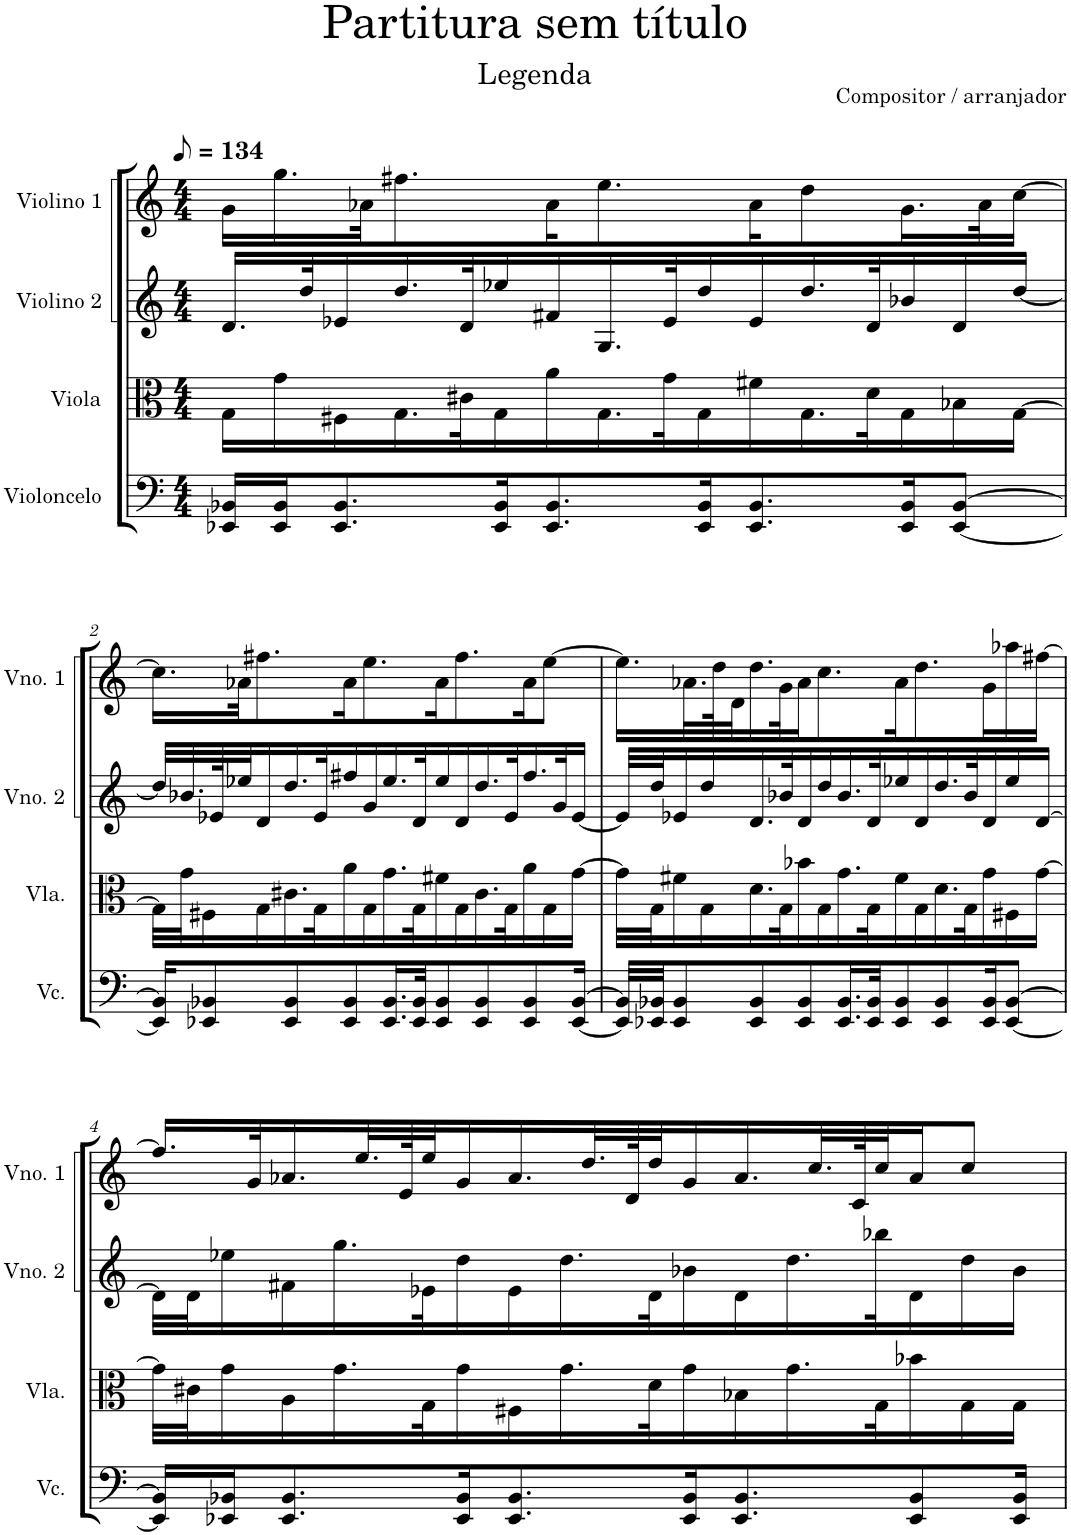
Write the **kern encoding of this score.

**kern	**kern	**kern	**kern
*part4	*part3	*part2	*part1
*staff4	*staff3	*staff2	*staff1
*I"Violoncelo	*I"Viola	*I"Violino 2	*I"Violino 1
*I'Vc.	*I'Vla.	*I'Vno. 2	*I'Vno. 1
*clefF4	*clefC3	*clefG2	*clefG2
*k[]	*k[]	*k[]	*k[]
*M4/4	*M4/4	*M4/4	*M4/4
*MM67	*MM67	*MM67	*MM67
=1	=1	=1	=1
16EE-X/ 16BB-X/LL	16G\LL	16.d/LL	16g\LL
16EE-/ 16BB-/J	16g\	.	16.gg\
.	.	32dd/K	.
8.EE-/ 8.BB-/	16F#X\	16e-X/	.
.	.	.	32a-X\JK
.	16.G\	16.dd/	8.ff#X\
.	32c#X\K	32d/K	.
16EE-/ 16BB-/K	16G\	16ee-X/	.
8.EE-/ 8.BB-/	16a\	16f#X/	16a-\K
.	16.G\	16.G/	8.ee\
.	32g\K	32e-/K	.
16EE-/ 16BB-/K	16G\	16dd/	.
8.EE-/ 8.BB-/	16f#X\	16e-/	16a-\K
.	16.G\	16.dd/	8dd\
.	32d\K	32d/K	.
16EE-/ 16BB-/K	16G\	16b-X/	16.g\L
[8EE-/ [8BB-/J	16B-X\	16d/	.
.	.	.	32a-\K
.	[16G\JJ	[16dd/JJ	[16cc\JJ
!!LO:LB:g=z
=2	=2	=2	=2
16EE-/] 16BB-/]KL	32G\LLL]	32dd/LLL]	16.cc\LL]
.	32g\J	32.b-X/	.
8EE-X/ 8BB-X/	16F#X\	.	.
.	.	64e-X/K	.
.	.	32ee-X/J	32a-X\JK
.	16G\	16d/	8.ff#X\
8EE-/ 8BB-/	16.c#X\	16.dd/	.
.	32G\K	32e-/K	.
8EE-/ 8BB-/	16a\	16ff#X/	16a-\K
.	16G\	16g/	8.ee\
16.EE-/ 16.BB-/L	16.g\	16.ee-/	.
32EE-/ 32BB-/JK	32G\K	32d/K	.
8EE-/ 8BB-/	16f#X\	16ee-/	16a-\K
.	16G\	16d/	8.ff#\
8EE-/ 8BB-/	16.c#\	16.dd/	.
.	32G\K	32e-/K	.
8EE-/ 8BB-/	16a\	16.ff#/	16a-\K
.	16G\	.	[8ee\J
.	.	32g/K	.
[16EE-/ [16BB-/Jk	[16g\JJ	[16e-/JJ	.
=3	=3	=3	=3
32EE-/] 32BB-/]LLL	32g\LLL]	32e-/LLL]	16.ee\LL]
32EE-X/ 32BB-X/JJ	32G\J	32dd/J	.
8EE-/ 8BB-/	16f#X\	16e-X/	.
.	.	.	32.a-X\L
.	16G\	16dd/	.
.	.	.	64dd\K
.	.	.	32d\J
8EE-/ 8BB-/	16.d\	16.d/	16.dd\
.	32G\K	32b-X/K	32g\K
8EE-/ 8BB-/	16b-X\	16d/	16a-\J
.	16G\	16dd/	8.cc\
16.EE-/ 16.BB-/L	16.g\	16.b-/	.
32EE-/ 32BB-/JK	32G\K	32d/K	.
8EE-/ 8BB-/	16f#\	16ee-X/	16a-\K
.	16G\	16d/	8.dd\
8EE-/ 8BB-/	16.d\	16.dd/	.
.	32G\K	32b-/K	.
16EE-/ 16BB-/K	16g\	16d/	16g\L
[8EE-/ [8BB-/J	16F#X\	16ee-/	16aa-X\
.	[16g\JJ	[16d/JJ	[16ff#X\JJ
!!LO:LB:g=z
=4	=4	=4	=4
16EE-/] 16BB-/]LL	32g\LLL]	32d\LLL]	16.ff#/LL]
.	32c#X\J	32d\J	.
16EE-X/ 16BB-X/J	16g\	16ee-X\	.
.	.	.	32g/K
8.EE-/ 8.BB-/	16A\	16f#X\	16.a-X/
.	16.g\	16.gg\	.
.	.	.	32.ee/L
.	.	.	64e/K
.	32G\K	32e-X\K	32ee/J
16EE-/ 16BB-/K	16g\	16dd\	16g/
8.EE-/ 8.BB-/	16F#X\	16e-\	16.a-/
.	16.g\	16.dd\	.
.	.	.	32.dd/L
.	.	.	64d/K
.	32d\K	32d\K	32dd/J
16EE-/ 16BB-/K	16g\	16b-X\	16g/
8.EE-/ 8.BB-/	16B-X\	16d\	16.a-/
.	16.g\	16.dd\	.
.	.	.	32.cc/L
.	.	.	64c/K
.	32G\K	32bb-X\K	32cc/J
8EE-/ 8BB-/	16b-X\	16d\	16a-/J
.	16G\	16dd\	8cc/J
16EE-/ 16BB-/Jk	16G\JJ	16b-\JJ	.
=	=	=	=
*-	*-	*-	*-
